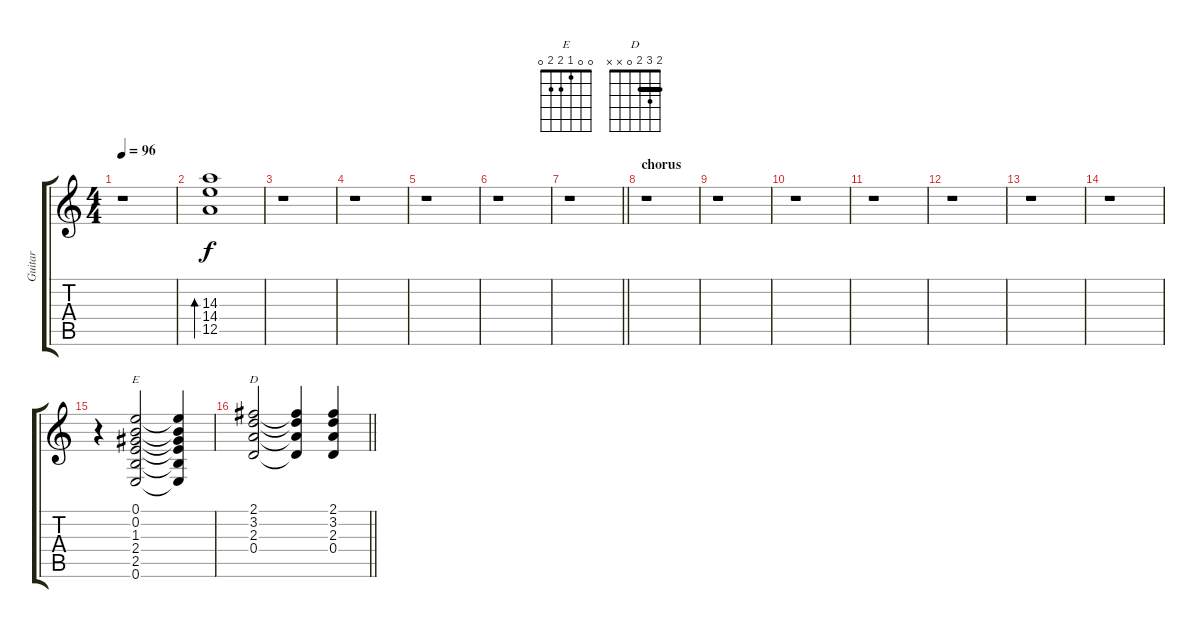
\track ("Guitar" "Guitar") {instrument electricguitarclean}
\staff {score tabs}
\tuning (E4 B3 G3 D3 A2 E2) {hide}
\chord ("E" 0 0 1 2 2 0)
\chord ("D" 2 3 2 0 x x) {barre 2}
\ts (4 4)
\tempo 96
\clef g2
\ks c
r.1{dy f} |
(14.3 14.4 12.5).1{bd 120} |
r.1 |
r.1 |
r.1 |
r.1 |
\barLineRight lightlight
r.1 |
\section ("" "chorus")
r.1 |
r.1 |
r.1 |
r.1 |
r.1 |
r.1 |
r.1 |
r.4 (0.1 0.2 1.3 2.4 2.5 0.6).2{ch "E"} (0.1{t} 0.2{t} 1.3{t} 2.4{t} 2.5{t} 0.6{t}).4 |
\barLineRight lightlight
(2.1 3.2 2.3 0.4).2{ch "D"} (2.1{t} 3.2{t} 2.3{t} 0.4{t}).4 (2.1 3.2 2.3 0.4).4
